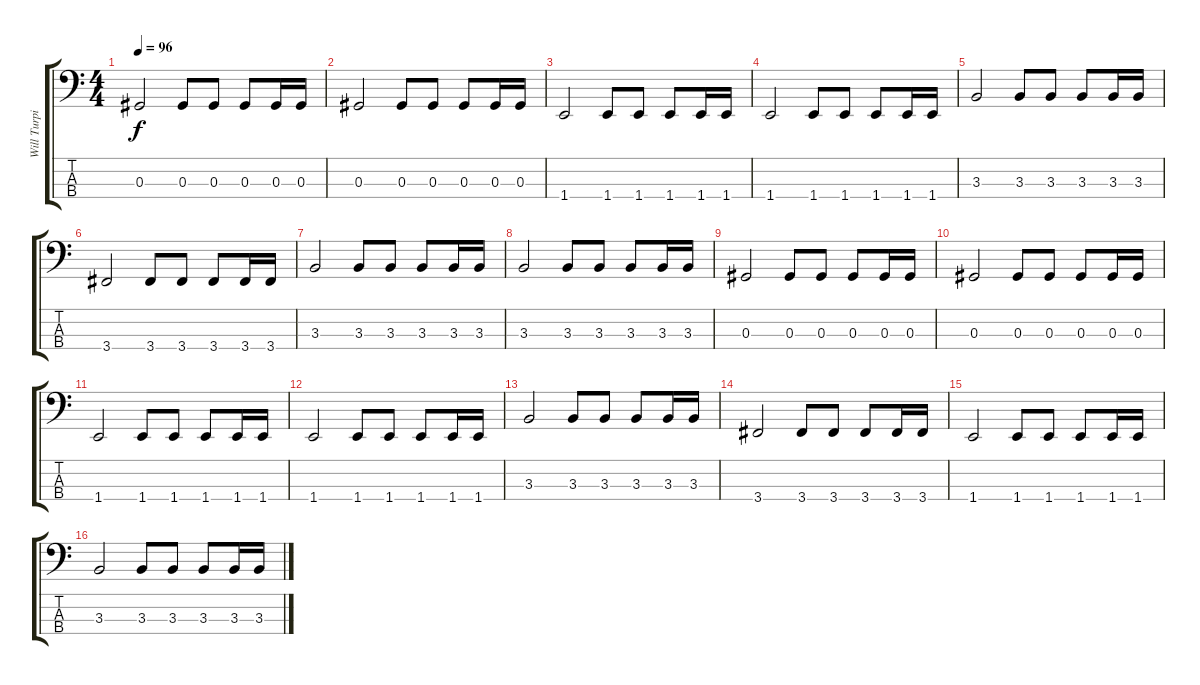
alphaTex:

\track ("Will Turpin" "Will Turpi") {instrument electricbassfinger}
\staff {score tabs}
\tuning (Gb2 Db2 Ab1 Eb1) {hide}
\ts (4 4)
\tempo 96
\clef f4
\ks c
0.3.2{dy f} 0.3.8 0.3.8 0.3.8 0.3.16 0.3.16 |
0.3.2 0.3.8 0.3.8 0.3.8 0.3.16 0.3.16 |
1.4.2 1.4.8 1.4.8 1.4.8 1.4.16 1.4.16 |
1.4.2 1.4.8 1.4.8 1.4.8 1.4.16 1.4.16 |
3.3.2 3.3.8 3.3.8 3.3.8 3.3.16 3.3.16 |
3.4.2 3.4.8 3.4.8 3.4.8 3.4.16 3.4.16 |
3.3.2 3.3.8 3.3.8 3.3.8 3.3.16 3.3.16 |
3.3.2 3.3.8 3.3.8 3.3.8 3.3.16 3.3.16 |
0.3.2 0.3.8 0.3.8 0.3.8 0.3.16 0.3.16 |
0.3.2 0.3.8 0.3.8 0.3.8 0.3.16 0.3.16 |
1.4.2 1.4.8 1.4.8 1.4.8 1.4.16 1.4.16 |
1.4.2 1.4.8 1.4.8 1.4.8 1.4.16 1.4.16 |
3.3.2 3.3.8 3.3.8 3.3.8 3.3.16 3.3.16 |
3.4.2 3.4.8 3.4.8 3.4.8 3.4.16 3.4.16 |
1.4.2 1.4.8 1.4.8 1.4.8 1.4.16 1.4.16 |
3.3.2 3.3.8 3.3.8 3.3.8 3.3.16 3.3.16
